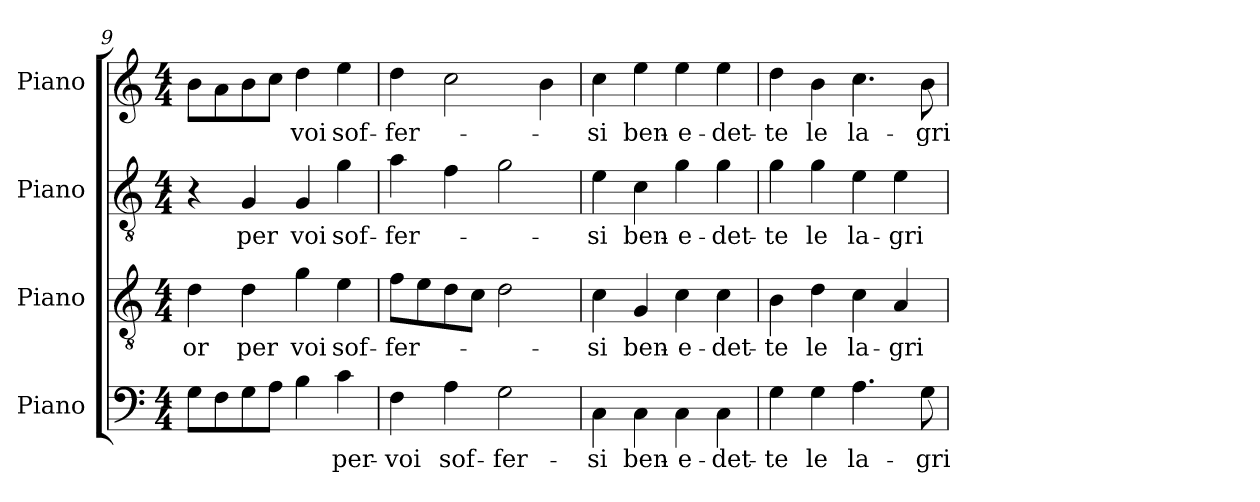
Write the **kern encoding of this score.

**kern	**text	**kern	**text	**kern	**text	**kern	**text
*part4	*part4	*part3	*part3	*part2	*part2	*part1	*part1
*staff4	*staff4	*staff3	*staff3	*staff2	*staff2	*staff1	*staff1
*I"Piano	*	*I"Piano	*	*I"Piano	*	*I"Piano	*
*I'Pno.	*	*I'Pno.	*	*I'Pno.	*	*I'Pno.	*
*clefF4	*	*clefGv2	*	*clefGv2	*	*clefG2	*
*	*	*ITrd7c12	*	*ITrd7c12	*	*	*
*k[]	*	*k[]	*	*k[]	*	*k[]	*
*C:	*	*C:	*	*C:	*	*C:	*
*M4/4	*	*M4/4	*	*M4/4	*	*M4/4	*
=9	=9	=9	=9	=9	=9	=9	=9
!	!	!	!LO:LY:b:color=#000000	!	!	!	!
8Gi\L	.	4Di\	-or	4r	.	8bi\L	.
8Fi\	.	.	.	.	.	8ai\	.
!	!	!	!LO:LY:b:color=#000000	!	!	!	!
!	!	!	!	!	!LO:LY:b:color=#000000	!	!
8Gi\	.	4Di\	per	4GGi/	per	8bi\	.
8Ai\J	.	.	.	.	.	8cci\J	.
!	!	!	!LO:LY:b:color=#000000	!	!	!	!
!	!	!	!	!	!LO:LY:b:color=#000000	!	!
!	!	!	!	!	!	!	!LO:LY:b:color=#000000
4Bi\	.	4Gi\	voi	4GGi/	voi	4ddi\	voi
!	!LO:LY:b:color=#000000	!	!	!	!	!	!
!	!	!	!LO:LY:b:color=#000000	!	!	!	!
!	!	!	!	!	!LO:LY:b:color=#000000	!	!
!	!	!	!	!	!	!	!LO:LY:b:color=#000000
4ci\	per-	4Ei\	sof-	4Gi\	sof-	4eei\	sof-
=10	=10	=10	=10	=10	=10	=10	=10
!	!LO:LY:b:color=#000000	!	!	!	!	!	!
!	!	!	!LO:LY:b:color=#000000	!	!	!	!
!	!	!	!	!	!LO:LY:b:color=#000000	!	!
!	!	!	!	!	!	!	!LO:LY:b:color=#000000
4Fi\	-voi	8Fi\L	-fer-	4Ai\	-fer-	4ddi\	-fer-
.	.	8Ei\	.	.	.	.	.
!	!LO:LY:b:color=#000000	!	!	!	!	!	!
4Ai\	sof-	8Di\	.	4Fi\	.	2cci\	.
.	.	8Ci\J	.	.	.	.	.
!	!LO:LY:b:color=#000000	!	!	!	!	!	!
2Gi\	-fer-	2Di\	.	2Gi\	.	.	.
.	.	.	.	.	.	4bi\	.
=11	=11	=11	=11	=11	=11	=11	=11
!	!LO:LY:b:color=#000000	!	!	!	!	!	!
!	!	!	!LO:LY:b:color=#000000	!	!	!	!
!	!	!	!	!	!LO:LY:b:color=#000000	!	!
!	!	!	!	!	!	!	!LO:LY:b:color=#000000
4Ci\	-si	4Ci\	-si	4Ei\	-si	4cci\	-si
!	!LO:LY:b:color=#000000	!	!	!	!	!	!
!	!	!	!LO:LY:b:color=#000000	!	!	!	!
!	!	!	!	!	!LO:LY:b:color=#000000	!	!
!	!	!	!	!	!	!	!LO:LY:b:color=#000000
4Ci\	ben-	4GGi/	ben-	4Ci\	ben-	4eei\	ben-
!	!LO:LY:b:color=#000000	!	!	!	!	!	!
!	!	!	!LO:LY:b:color=#000000	!	!	!	!
!	!	!	!	!	!LO:LY:b:color=#000000	!	!
!	!	!	!	!	!	!	!LO:LY:b:color=#000000
4Ci\	-e-	4Ci\	-e-	4Gi\	-e-	4eei\	-e-
!	!LO:LY:b:color=#000000	!	!	!	!	!	!
!	!	!	!LO:LY:b:color=#000000	!	!	!	!
!	!	!	!	!	!LO:LY:b:color=#000000	!	!
!	!	!	!	!	!	!	!LO:LY:b:color=#000000
4Ci\	-det-	4Ci\	-det-	4Gi\	-det-	4eei\	-det-
=12	=12	=12	=12	=12	=12	=12	=12
!	!LO:LY:b:color=#000000	!	!	!	!	!	!
!	!	!	!LO:LY:b:color=#000000	!	!	!	!
!	!	!	!	!	!LO:LY:b:color=#000000	!	!
!	!	!	!	!	!	!	!LO:LY:b:color=#000000
4Gi\	-te	4BBi\	-te	4Gi\	-te	4ddi\	-te
!	!LO:LY:b:color=#000000	!	!	!	!	!	!
!	!	!	!LO:LY:b:color=#000000	!	!	!	!
!	!	!	!	!	!LO:LY:b:color=#000000	!	!
!	!	!	!	!	!	!	!LO:LY:b:color=#000000
4Gi\	le	4Di\	le	4Gi\	le	4bi\	le
!	!LO:LY:b:color=#000000	!	!	!	!	!	!
!	!	!	!LO:LY:b:color=#000000	!	!	!	!
!	!	!	!	!	!LO:LY:b:color=#000000	!	!
!	!	!	!	!	!	!	!LO:LY:b:color=#000000
4.Ai\	la-	4Ci\	la-	4Ei\	la-	4.cci\	la-
!	!	!	!LO:LY:b:color=#000000	!	!	!	!
!	!	!	!	!	!LO:LY:b:color=#000000	!	!
.	.	4AAi/	-gri-	4Ei\	-gri-	.	.
!	!LO:LY:b:color=#000000	!	!	!	!	!	!
!	!	!	!	!	!	!	!LO:LY:b:color=#000000
8Gi\	-gri-	.	.	.	.	8bi\	-gri-
=	=	=	=	=	=	=	=
*-	*-	*-	*-	*-	*-	*-	*-
